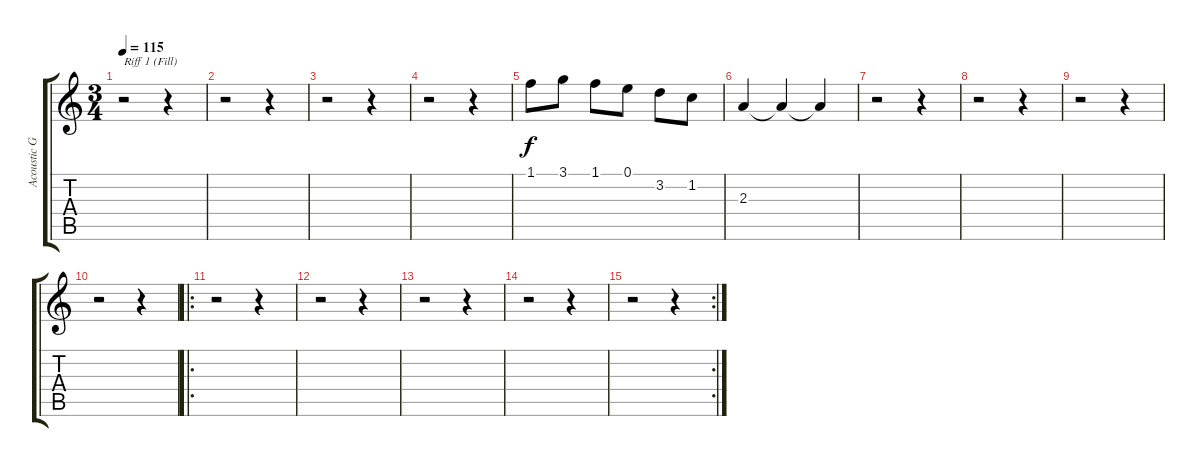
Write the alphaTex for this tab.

\track ("Acoustic Gtr." "Acoustic G") {instrument acousticguitarsteel}
\staff {score tabs}
\tuning (E4 B3 G3 D3 A2 E2) {hide}
\ts (3 4)
\tempo 115
\clef g2
\ks c
r.2{txt "Riff 1 (Fill)" dy f} r.4 |
r.2 r.4 |
r.2 r.4 |
r.2 r.4 |
1.1.8 3.1.8 1.1.8 0.1.8 3.2.8 1.2.8 |
2.3.4 2.3{t}.4{volume 11} 2.3{t}.4{volume 9} |
r.2{volume 13} r.4 |
r.2 r.4 |
r.2 r.4 |
r.2 r.4 |
\ro
r.2 r.4 |
r.2 r.4 |
r.2 r.4 |
r.2 r.4 |
\rc 2
r.2 r.4
